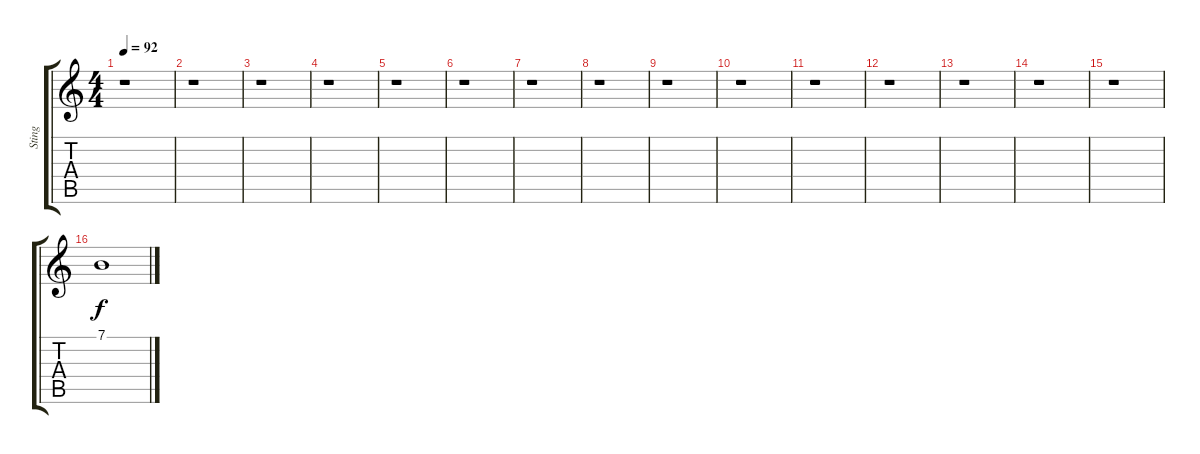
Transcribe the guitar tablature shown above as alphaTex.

\track ("Sting" "Sting") {instrument synthstrings1}
\staff {score tabs}
\tuning (E4 B3 G3 D3 A2 E2) {hide}
\ts (4 4)
\tempo 92
\clef g2
\ks c
r.1{dy f} |
r.1 |
r.1 |
r.1 |
r.1 |
r.1 |
r.1 |
r.1 |
r.1 |
r.1 |
r.1 |
r.1 |
r.1 |
r.1 |
r.1 |
7.1.1
